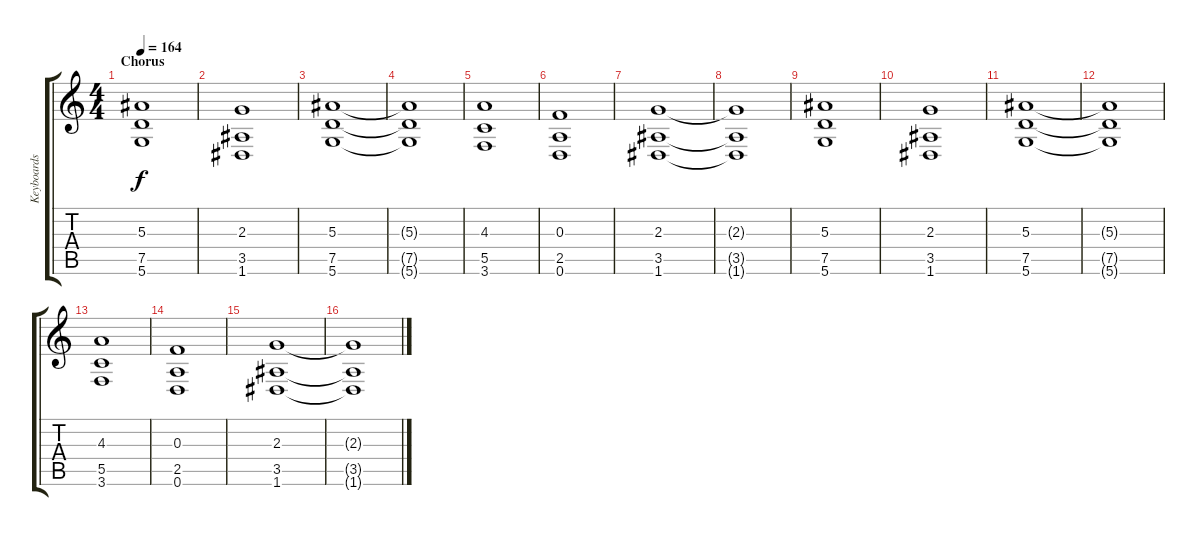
\track ("Keyboards" "Keyboards") {instrument stringensemble1}
\staff {score tabs}
\tuning (D5 A4 F4 C4 G3 D3) {hide}
\ts (4 4)
\section ("" "Chorus")
\tempo 164
\clef g2
\ks c
(5.3 7.5 5.6).1{dy f} |
(2.3 3.5 1.6).1 |
(5.3 7.5 5.6).1 |
(5.3{t} 7.5{t} 5.6{t}).1 |
(4.3 5.5 3.6).1 |
(0.3 2.5 0.6).1 |
(2.3 3.5 1.6).1 |
(2.3{t} 3.5{t} 1.6{t}).1 |
(5.3 7.5 5.6).1 |
(2.3 3.5 1.6).1 |
(5.3 7.5 5.6).1 |
(5.3{t} 7.5{t} 5.6{t}).1 |
(4.3 5.5 3.6).1 |
(0.3 2.5 0.6).1 |
(2.3 3.5 1.6).1 |
(2.3{t} 3.5{t} 1.6{t}).1
